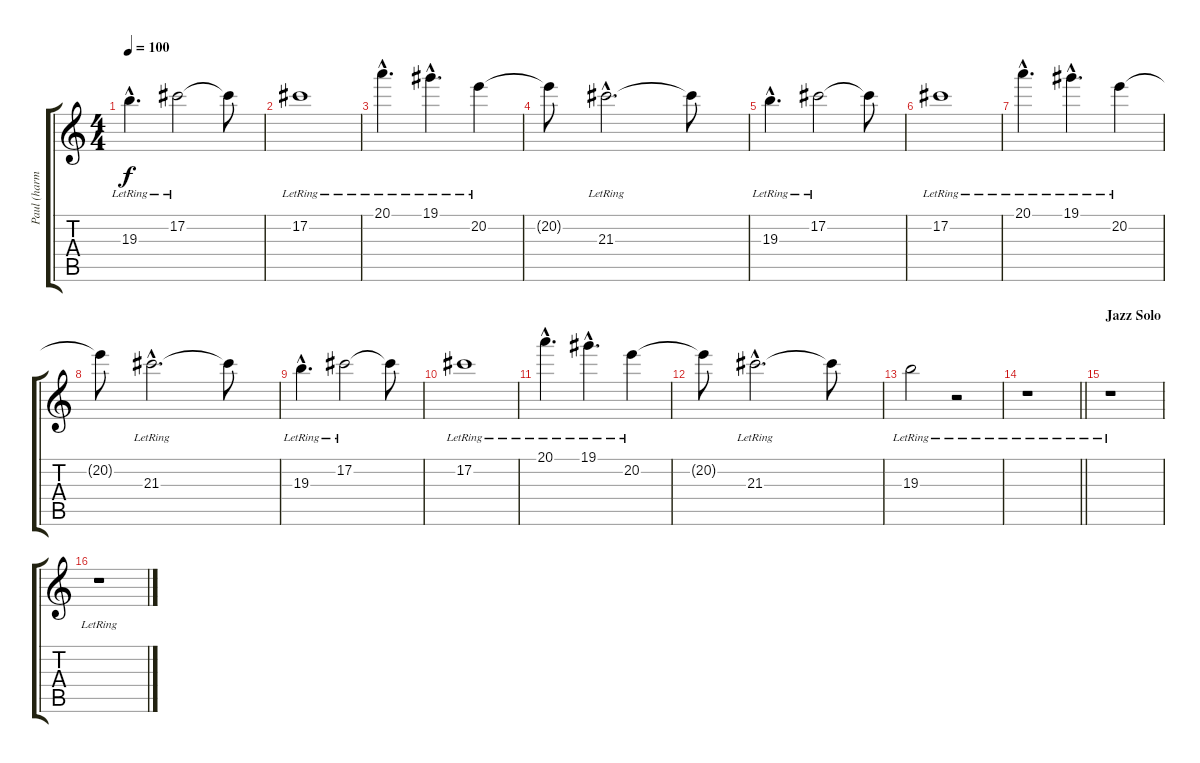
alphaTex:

\track ("Paul (harmony)" "Paul (harm") {instrument distortionguitar}
\staff {score tabs}
\tuning (Db4 Ab3 E3 B2 Gb2 Db2) {hide}
\ts (4 4)
\tempo 100
\clef g2
\ks c
19.3{hac lr}.4{d dy f} 17.2{lr}.2 17.2{t}.8 |
17.2{lr}.1 |
20.1{hac lr}.4{d} 19.1{hac lr}.4{d} 20.2{lr}.4 |
20.2{t}.8 21.3{hac lr}.2{d} 21.3{t}.8 |
19.3{hac lr}.4{d} 17.2{lr}.2 17.2{t}.8 |
17.2{lr}.1 |
20.1{hac lr}.4{d} 19.1{hac lr}.4{d} 20.2{lr}.4 |
20.2{t}.8 21.3{hac lr}.2{d} 21.3{t}.8 |
19.3{hac lr}.4{d} 17.2{lr}.2 17.2{t}.8 |
17.2{lr}.1 |
20.1{hac lr}.4{d} 19.1{hac lr}.4{d} 20.2{lr}.4 |
20.2{t}.8 21.3{hac lr}.2{d} 21.3{t}.8 |
19.3{lr}.2 r.2 |
\barLineRight lightlight
r.1{balance 2 instrument distortionguitar} |
\section ("" "Jazz Solo")
r.1 |
r.1
